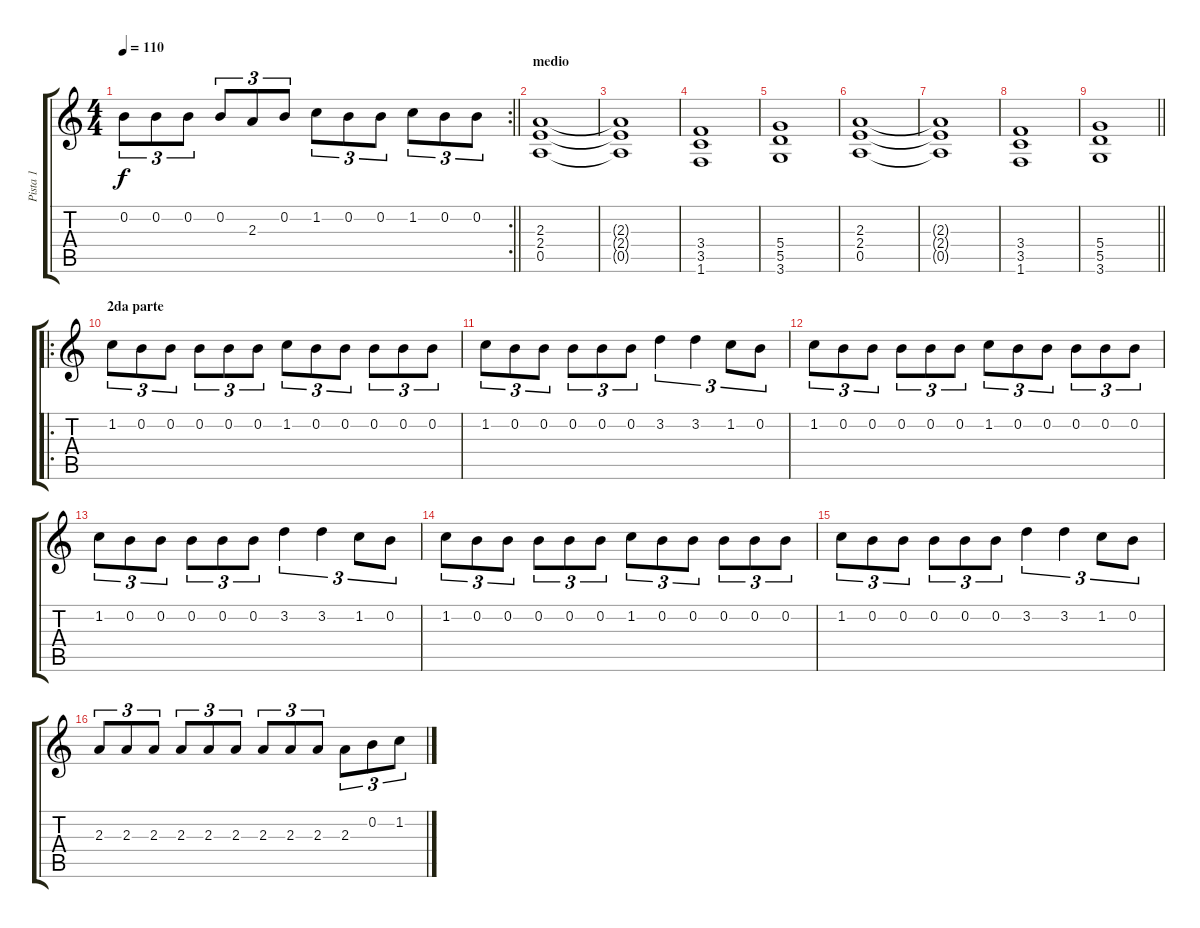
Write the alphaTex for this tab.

\track ("Pista 1" "Pista 1") {instrument distortionguitar}
\staff {score tabs}
\tuning (E4 B3 G3 D3 A2 E2) {hide}
\rc 2
\ts (4 4)
\tempo 110
\clef g2
\barLineRight lightlight
\ks c
0.2.8{tu (3 2) dy f} 0.2.8{tu (3 2)} 0.2.8{tu (3 2)} 0.2.8{tu (3 2)} 2.3.8{tu (3 2)} 0.2.8{tu (3 2)} 1.2.8{tu (3 2)} 0.2.8{tu (3 2)} 0.2.8{tu (3 2)} 1.2.8{tu (3 2)} 0.2.8{tu (3 2)} 0.2.8{tu (3 2)} |
\section ("" "medio")
(2.3 2.4 0.5).1 |
(2.3{t} 2.4{t} 0.5{t}).1 |
(3.4 3.5 1.6).1 |
(5.4 5.5 3.6).1 |
(2.3 2.4 0.5).1 |
(2.3{t} 2.4{t} 0.5{t}).1 |
(3.4 3.5 1.6).1 |
\barLineRight lightlight
(5.4 5.5 3.6).1 |
\ro
\section ("" "2da parte")
1.2.8{tu (3 2)} 0.2.8{tu (3 2)} 0.2.8{tu (3 2)} 0.2.8{tu (3 2)} 0.2.8{tu (3 2)} 0.2.8{tu (3 2)} 1.2.8{tu (3 2)} 0.2.8{tu (3 2)} 0.2.8{tu (3 2)} 0.2.8{tu (3 2)} 0.2.8{tu (3 2)} 0.2.8{tu (3 2)} |
1.2.8{tu (3 2)} 0.2.8{tu (3 2)} 0.2.8{tu (3 2)} 0.2.8{tu (3 2)} 0.2.8{tu (3 2)} 0.2.8{tu (3 2)} 3.2.4{tu (3 2)} 3.2.4{tu (3 2)} 1.2.8{tu (3 2)} 0.2.8{tu (3 2)} |
1.2.8{tu (3 2)} 0.2.8{tu (3 2)} 0.2.8{tu (3 2)} 0.2.8{tu (3 2)} 0.2.8{tu (3 2)} 0.2.8{tu (3 2)} 1.2.8{tu (3 2)} 0.2.8{tu (3 2)} 0.2.8{tu (3 2)} 0.2.8{tu (3 2)} 0.2.8{tu (3 2)} 0.2.8{tu (3 2)} |
1.2.8{tu (3 2)} 0.2.8{tu (3 2)} 0.2.8{tu (3 2)} 0.2.8{tu (3 2)} 0.2.8{tu (3 2)} 0.2.8{tu (3 2)} 3.2.4{tu (3 2)} 3.2.4{tu (3 2)} 1.2.8{tu (3 2)} 0.2.8{tu (3 2)} |
1.2.8{tu (3 2)} 0.2.8{tu (3 2)} 0.2.8{tu (3 2)} 0.2.8{tu (3 2)} 0.2.8{tu (3 2)} 0.2.8{tu (3 2)} 1.2.8{tu (3 2)} 0.2.8{tu (3 2)} 0.2.8{tu (3 2)} 0.2.8{tu (3 2)} 0.2.8{tu (3 2)} 0.2.8{tu (3 2)} |
1.2.8{tu (3 2)} 0.2.8{tu (3 2)} 0.2.8{tu (3 2)} 0.2.8{tu (3 2)} 0.2.8{tu (3 2)} 0.2.8{tu (3 2)} 3.2.4{tu (3 2)} 3.2.4{tu (3 2)} 1.2.8{tu (3 2)} 0.2.8{tu (3 2)} |
2.3.8{tu (3 2)} 2.3.8{tu (3 2)} 2.3.8{tu (3 2)} 2.3.8{tu (3 2)} 2.3.8{tu (3 2)} 2.3.8{tu (3 2)} 2.3.8{tu (3 2)} 2.3.8{tu (3 2)} 2.3.8{tu (3 2)} 2.3.8{tu (3 2)} 0.2.8{tu (3 2)} 1.2.8{tu (3 2)}
